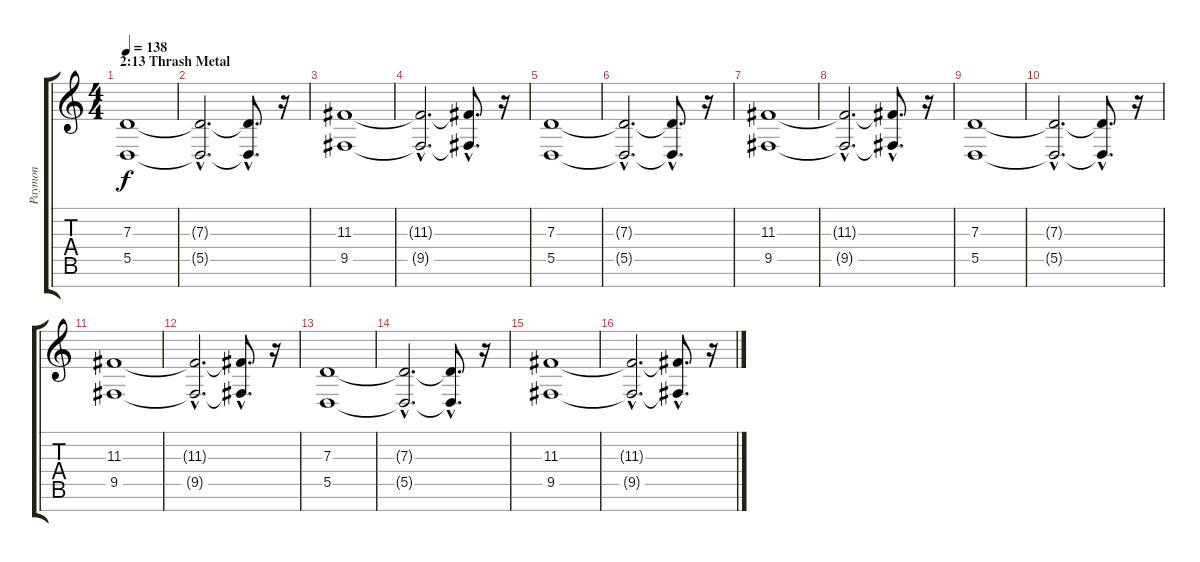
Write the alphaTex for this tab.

\track ("Paymon" "Paymon") {instrument choiraahs}
\staff {score tabs}
\tuning (E4 B3 G3 D3 A2 E2 B1) {hide}
\ts (4 4)
\section ("" "2:13 Thrash Metal")
\tempo 138
\clef g2
\ks c
(7.3 5.5).1{dy f volume 11} |
(7.3{hac t} 5.5{hac t}).2{d} (7.3{hac t} 5.5{hac t}).8{d} r.16{volume 4} |
(11.3 9.5).1{volume 11} |
(11.3{hac t} 9.5{hac t}).2{d} (11.3{hac t} 9.5{hac t}).8{d} r.16{volume 4} |
(7.3 5.5).1{volume 11} |
(7.3{hac t} 5.5{hac t}).2{d} (7.3{hac t} 5.5{hac t}).8{d} r.16{volume 4} |
(11.3 9.5).1{volume 11} |
(11.3{hac t} 9.5{hac t}).2{d} (11.3{hac t} 9.5{hac t}).8{d} r.16{volume 4} |
(7.3 5.5).1{volume 11} |
(7.3{hac t} 5.5{hac t}).2{d} (7.3{hac t} 5.5{hac t}).8{d} r.16{volume 4} |
(11.3 9.5).1{volume 11} |
(11.3{hac t} 9.5{hac t}).2{d} (11.3{hac t} 9.5{hac t}).8{d} r.16{volume 4} |
(7.3 5.5).1{volume 11} |
(7.3{hac t} 5.5{hac t}).2{d} (7.3{hac t} 5.5{hac t}).8{d} r.16{volume 4} |
(11.3 9.5).1{volume 11} |
(11.3{hac t} 9.5{hac t}).2{d} (11.3{hac t} 9.5{hac t}).8{d} r.16{volume 4}
